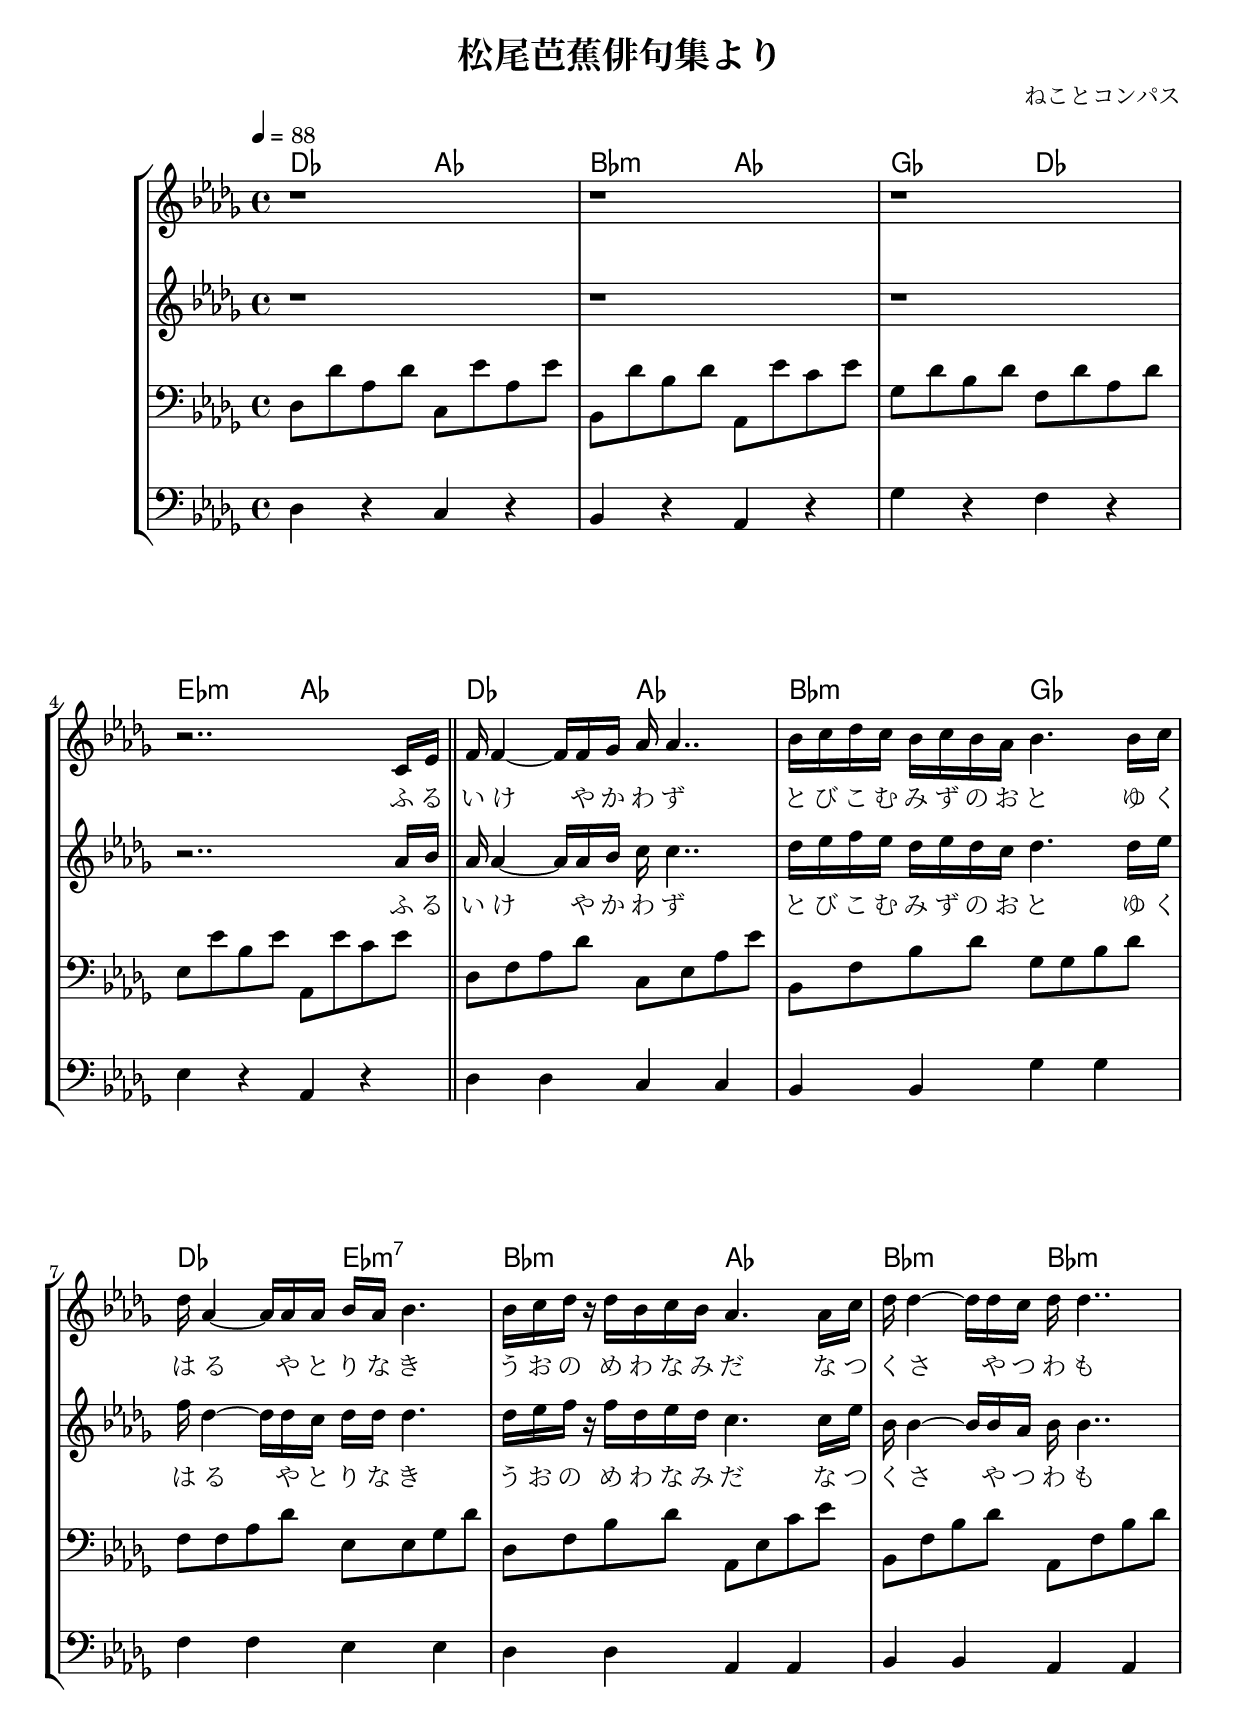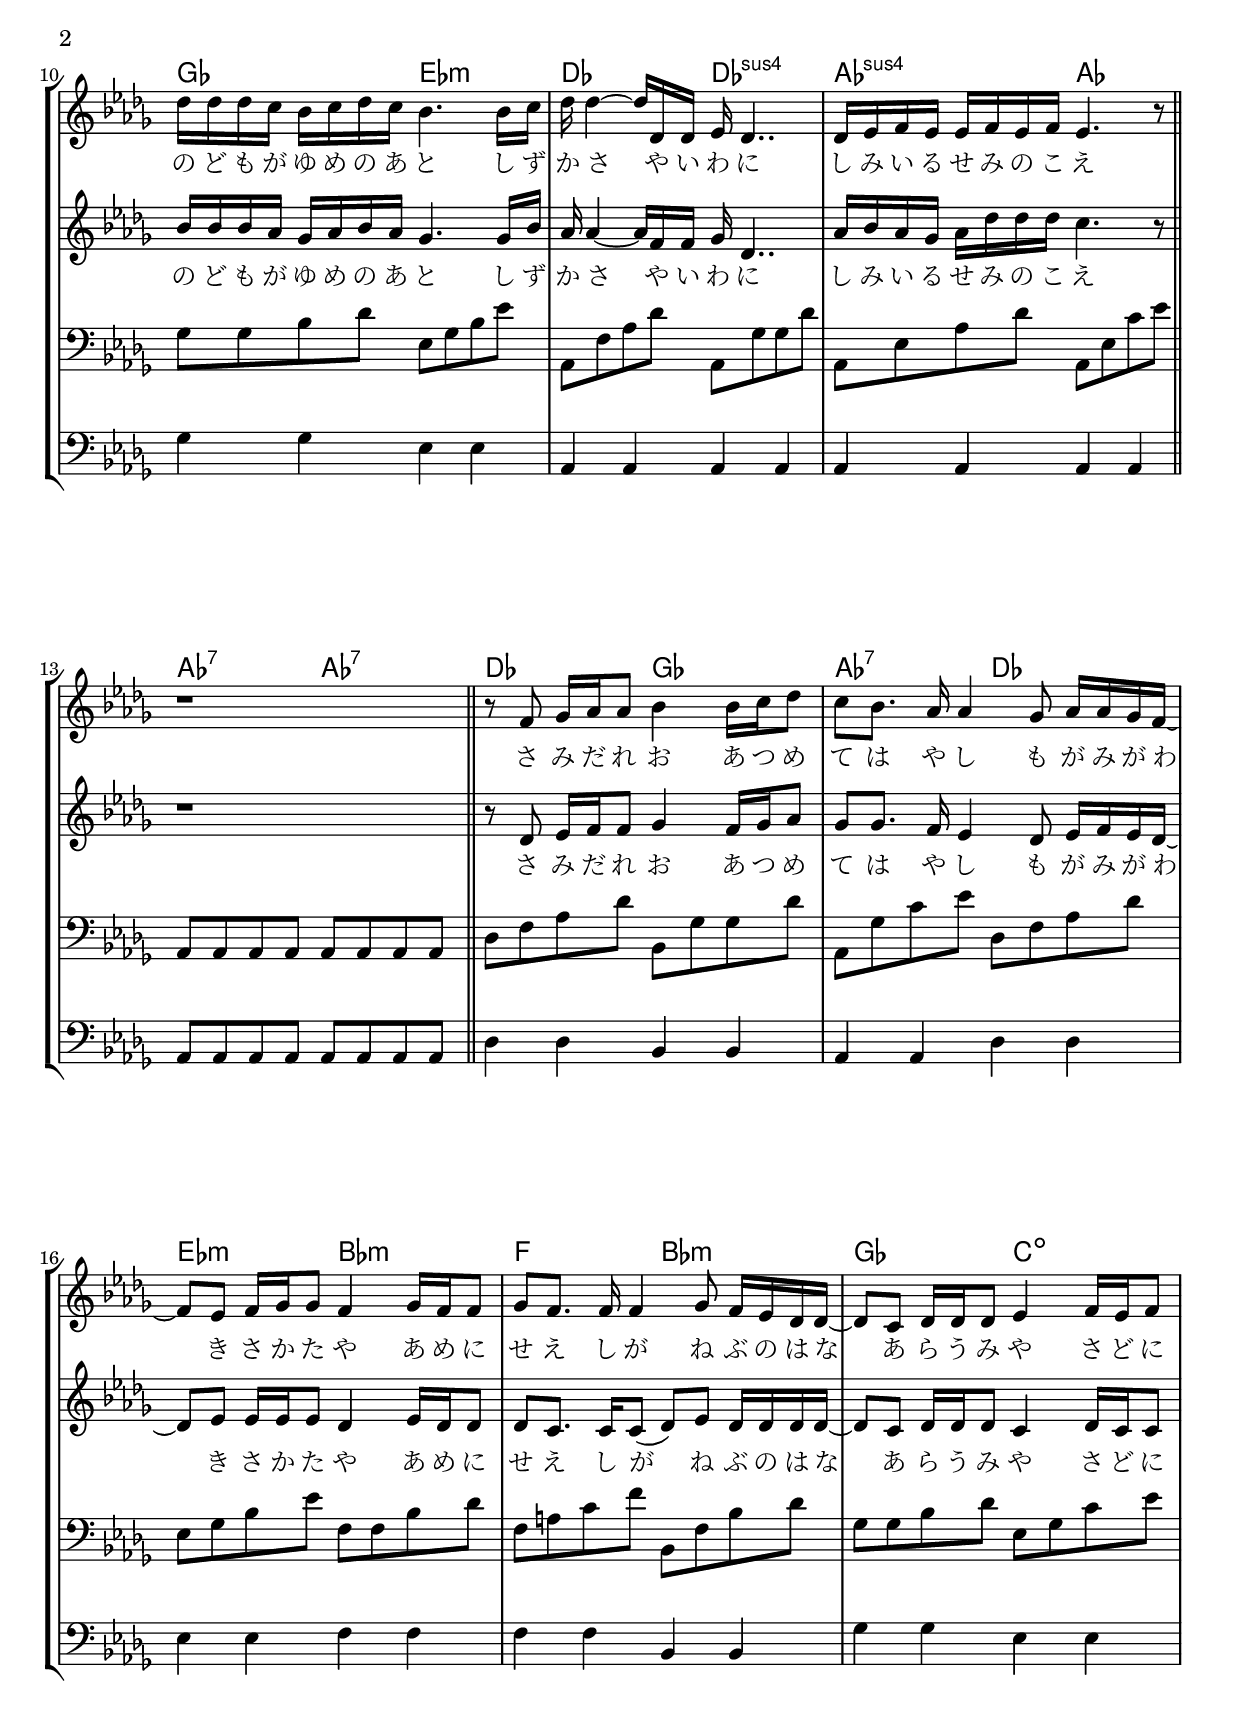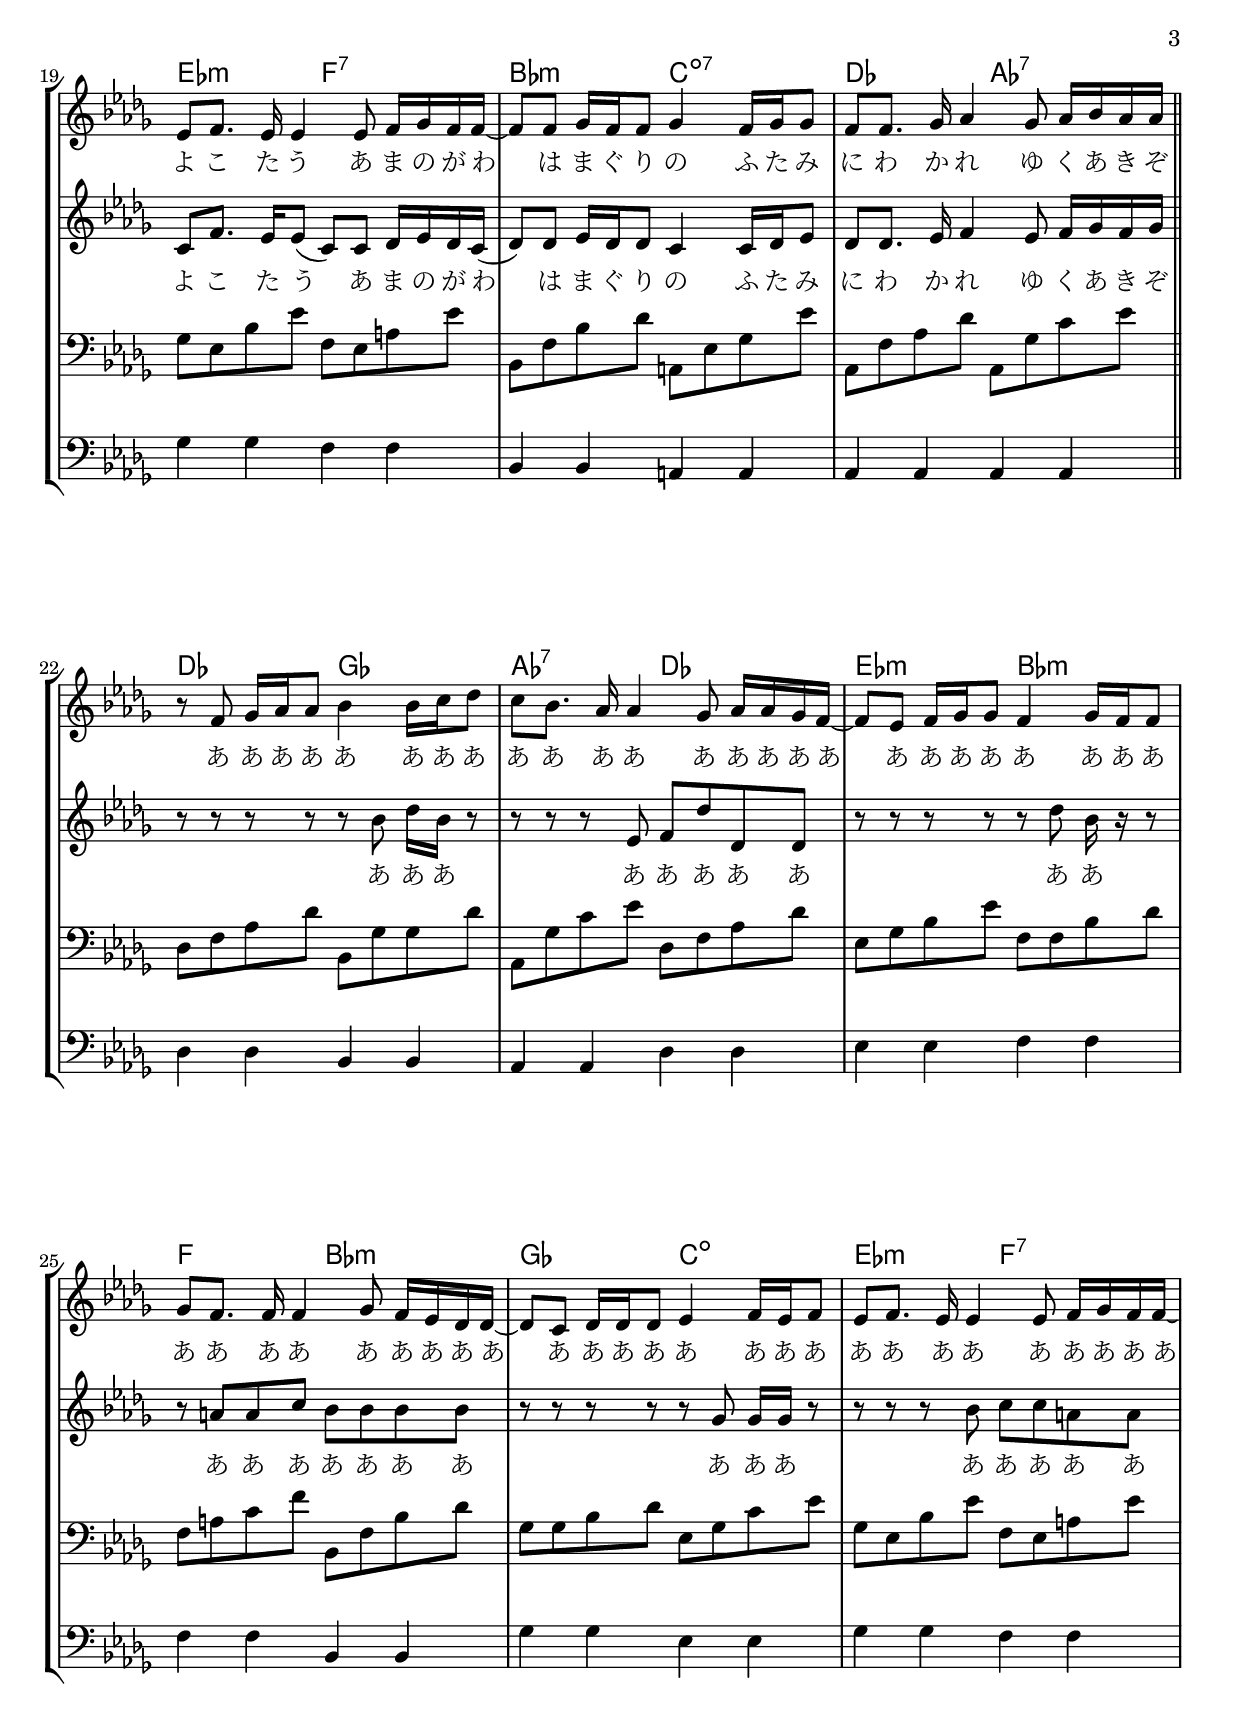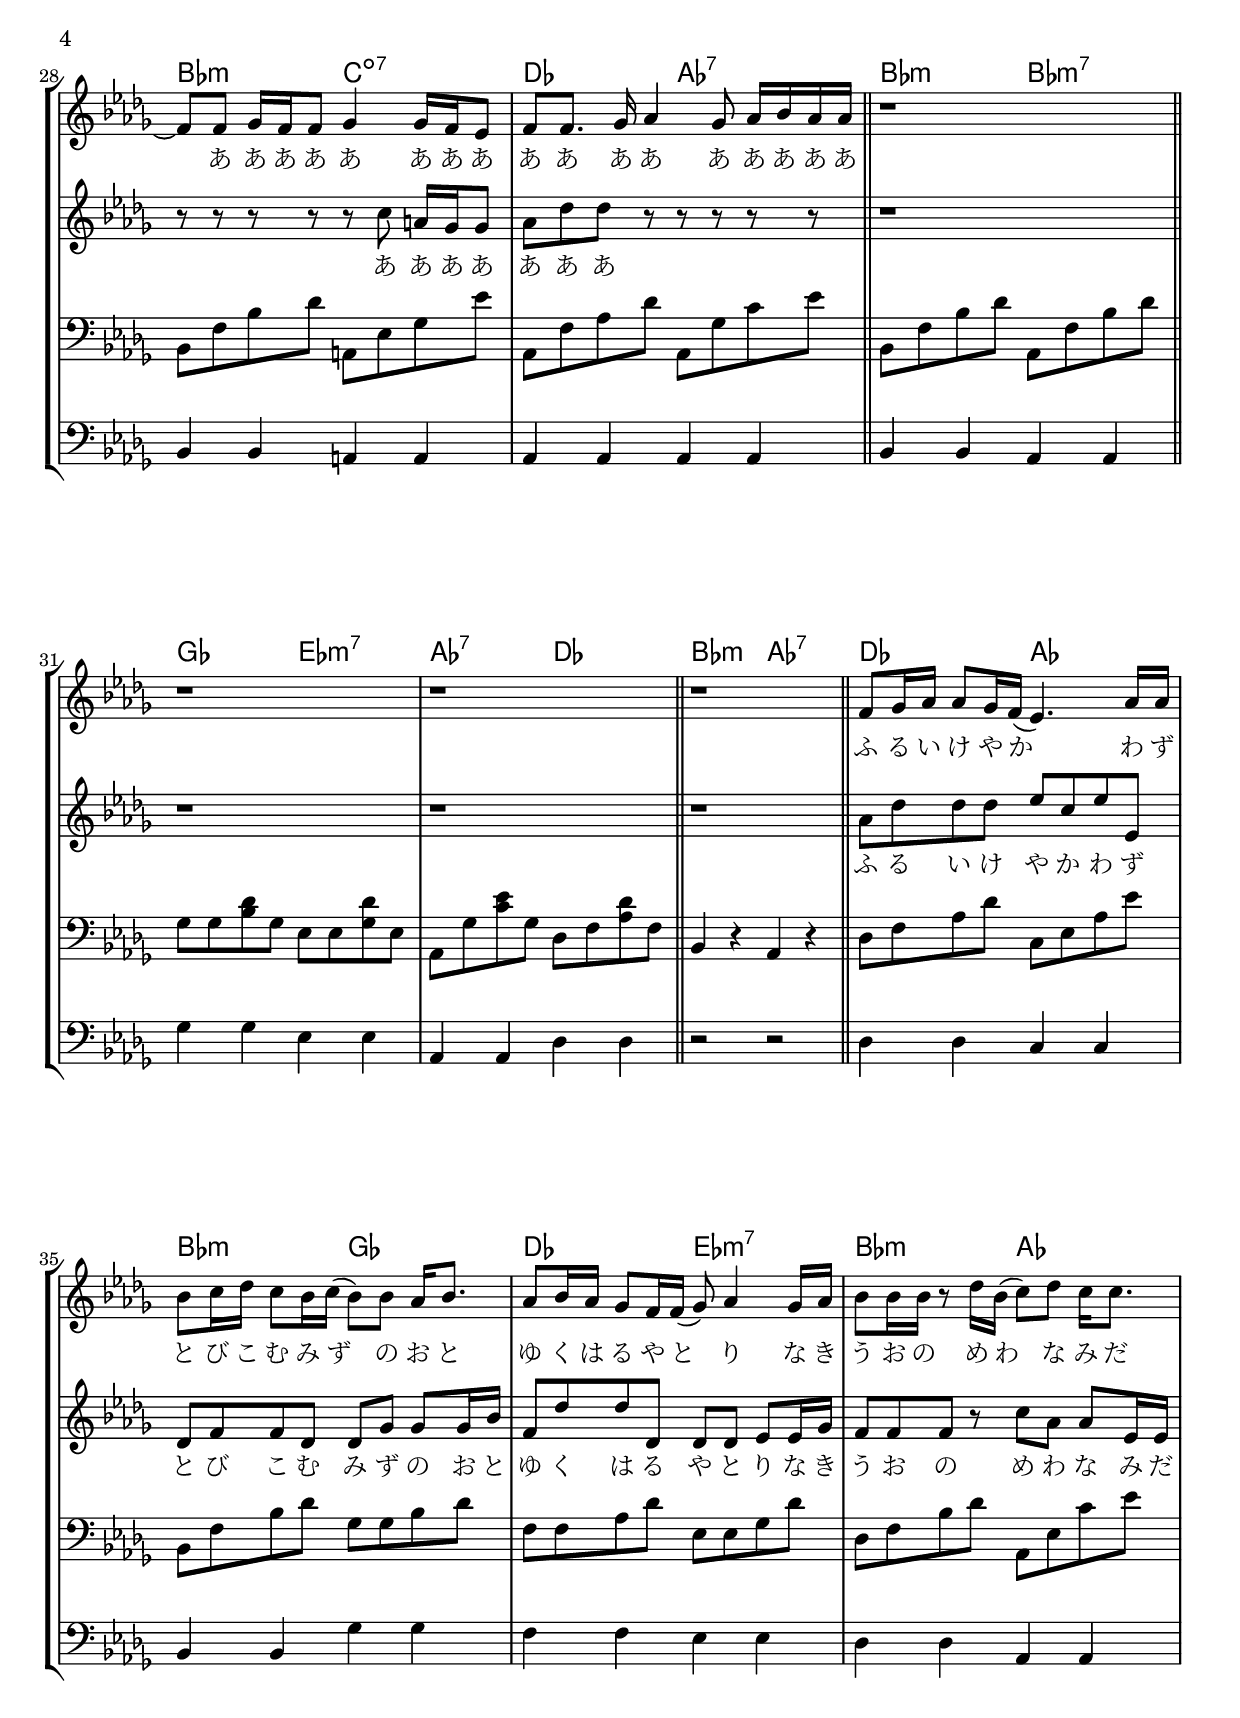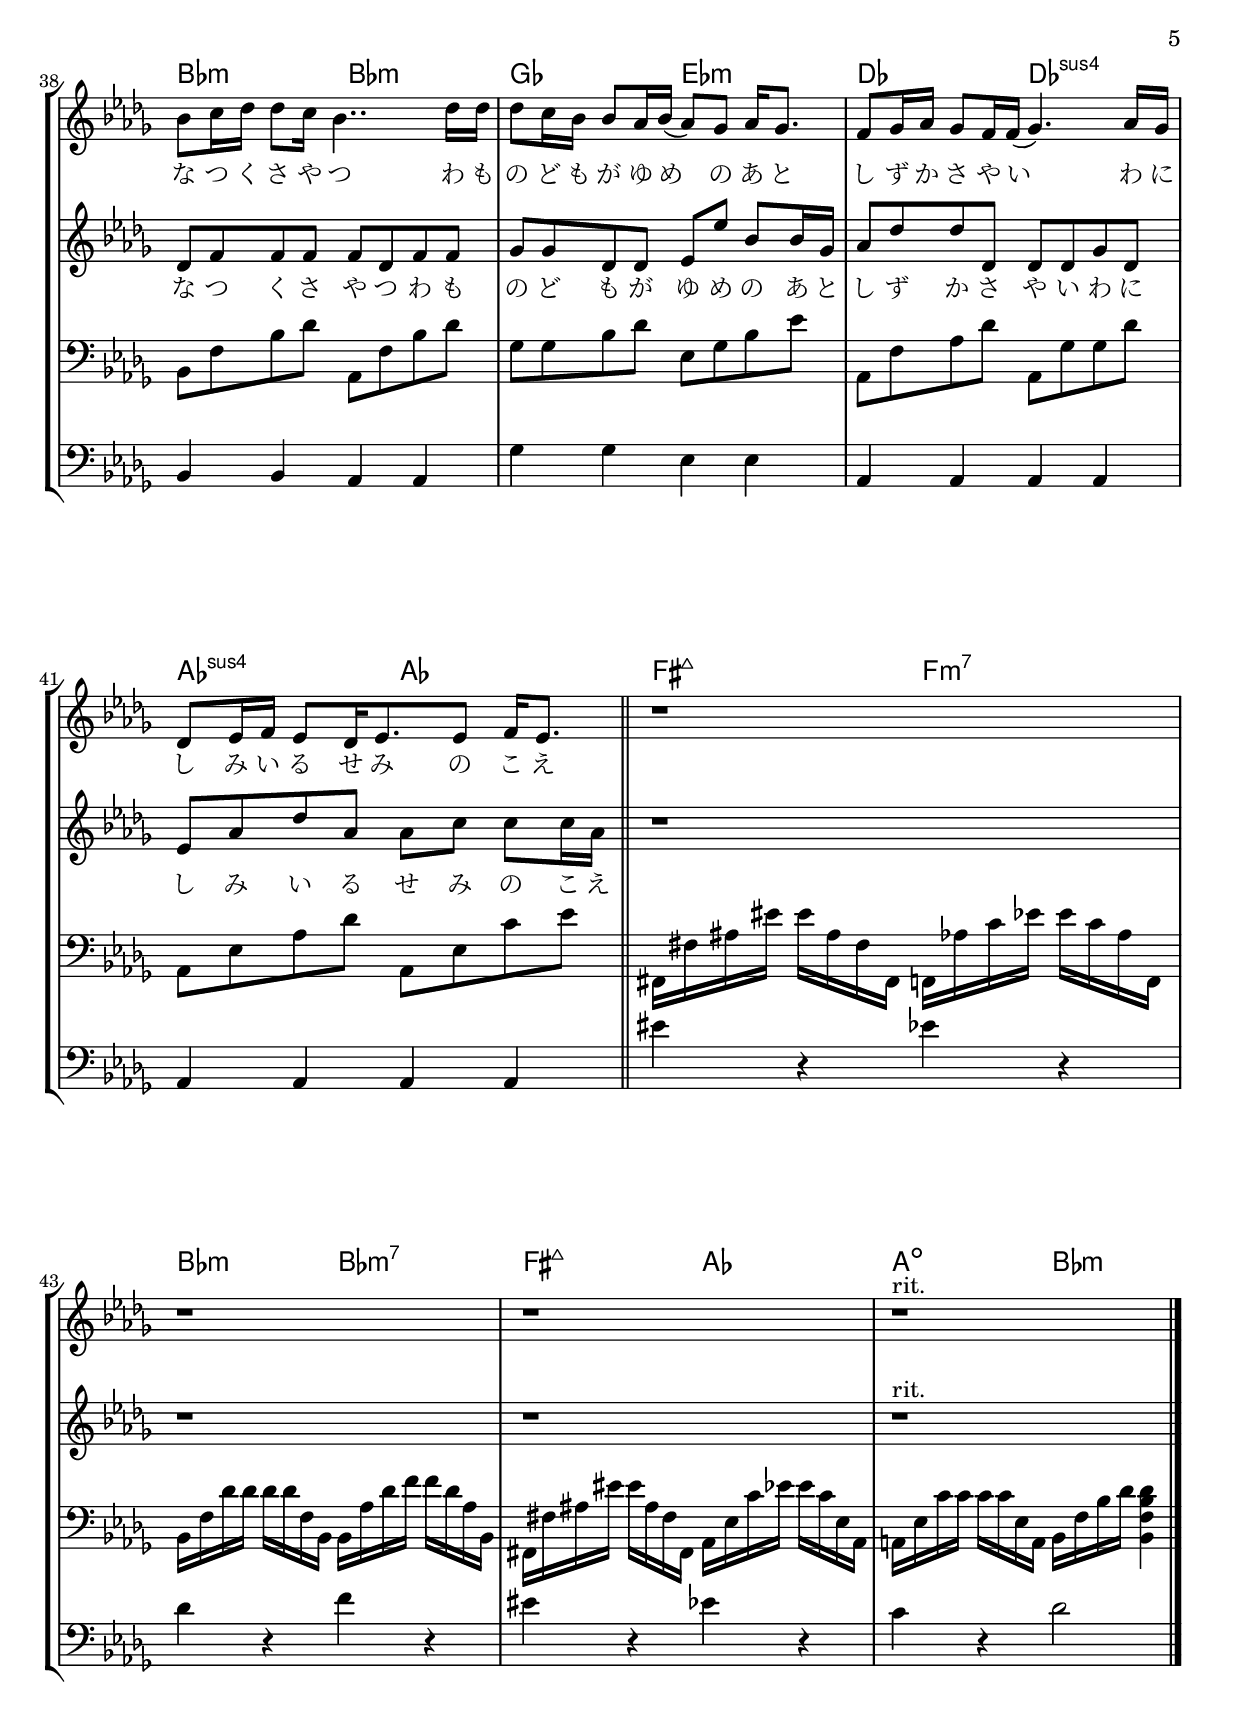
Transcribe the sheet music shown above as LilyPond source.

\version "2.12.1"

\header {
	title = \markup {松尾芭蕉俳句集より}
	composer = \markup \center-column {ねことコンパス}
}

harmony = \chordmode {
	des2 as bes:m as ges des es:m as 

	des as bes:m ges des es:min7 bes:m as bes:m bes:m ges es:m des des:sus4 as:sus4 as 

	as:7 as:7 

	des ges as:7 des es:m bes:m f bes:m ges c:dim es:m f:7 bes:m c:dim7 des as:7 

	des ges as:7 des es:m bes:m f bes:m ges c:dim es:m f:7 bes:m c:dim7 des as:7 

	bes:m bes:min7 

	ges es:min7 as:7 des 

	bes:m as:7 

	des as bes:m ges des es:min7 bes:m as bes:m bes:m ges es:m des des:sus4 as:sus4 as 

	fis:maj7 f:min7 bes:m bes:min7 fis:maj7 as a:dim bes:m 
}

melody = {
	\key des \major
	\tempo 4 = 88
	r1 | r1 | r1 | r2.. 
	\set Staff.midiInstrument = #"mmi0.42"
	c'16  es'16 
	f'16  f'4~f'16  f'16  ges'16  as'16  as'4.. 
	bes'16  c''16  des''16  c''16  bes'16  c''16  bes'16  as'16  bes'4.  bes'16  c''16 
	des''16  as'4~as'16  as'16  as'16  bes'16  as'16  bes'4. 
	bes'16  c''16  des''16  r16  des''16  bes'16  c''16  bes'16  as'4.  as'16  c''16 
	des''16  des''4~des''16  des''16  c''16  des''16  des''4.. 
	des''16  des''16  des''16  c''16  bes'16  c''16  des''16  c''16  bes'4.  bes'16  c''16 
	des''16  des''4~des''16  des'16  des'16  es'16  des'4.. 
	des'16  es'16  f'16  es'16  es'16  f'16  es'16  f'16  es'4.  	r8 	r1   
	\set Staff.midiInstrument = #"mmi0.42"
	r8 f'8  ges'16  as'16  as'8  bes'4  bes'16  c''16  des''8 
	c''8  bes'8.  as'16  as'4  ges'8  as'16  as'16  ges'16  f'16~ 
	f'8  es'8  f'16  ges'16  ges'8  f'4  ges'16  f'16  f'8 
	ges'8  f'8.  f'16  f'4  ges'8  f'16  es'16  des'16  des'16~ 
	des'8  c'8  des'16  des'16  des'8  es'4  f'16  es'16  f'8 
	es'8  f'8.  es'16  es'4  es'8  f'16  ges'16  f'16  f'16~ 
	f'8  f'8  ges'16  f'16  f'8  ges'4  f'16  ges'16  ges'8 
	f'8  f'8.  ges'16  as'4  ges'8  as'16  bes'16  as'16  as'16
	\set Staff.midiInstrument = #"Pad 4 (choir)"
	r8 f'8  ges'16  as'16  as'8  bes'4  bes'16  c''16  des''8 
	c''8  bes'8.  as'16  as'4  ges'8  as'16  as'16  ges'16  f'16~ 
	f'8  es'8  f'16  ges'16  ges'8  f'4  ges'16  f'16  f'8 
	ges'8  f'8.  f'16  f'4  ges'8  f'16  es'16  des'16  des'16~ 
	des'8  c'8  des'16  des'16  des'8  es'4  f'16  es'16  f'8 
	es'8  f'8.  es'16  es'4  es'8  f'16  ges'16  f'16  f'16~ 
	f'8  f'8  ges'16  f'16  f'8  ges'4  ges'16  f'16  es'8 
	f'8  f'8.  ges'16  as'4  ges'8  as'16  bes'16  as'16  as'16
	r1   
	r1 | r1   
	r1   
	\set Staff.midiInstrument = #"mmi0.42"
	f'8  ges'16  as'16  as'8  ges'16  f'16  (es'4.)  as'16  as'16 
	bes'8  c''16  des''16  c''8  bes'16  c''16  (bes'8)  bes'8  as'16  bes'8. 
	as'8  bes'16  as'16  ges'8  f'16  f'16  (ges'8)  as'4  ges'16  as'16 
	bes'8  bes'16  bes'16  r8  des''16  bes'16  (c''8)  des''8  c''16  c''8. 
	bes'8  c''16  des''16  des''8  c''16  bes'4..  des''16  des''16 
	des''8  c''16  bes'16  bes'8  as'16  bes'16  (as'8)  ges'8  as'16  ges'8. 
	f'8  ges'16  as'16  ges'8  f'16  f'16  (ges'4.)  as'16  ges'16 
	des'8  es'16  f'16  es'8  des'16  es'8.  es'8  f'16  es'8.
	r1 | r1 | r1 | r1^"rit." \bar "|."
}

words = \lyricmode {
	
	ふ  る  い  け  や  か  わ  ず  と  び  こ  む  み  ず  の  お  と  ゆ  く  は  る  や  と  り  な  き  う  お  の  め  わ  な  み  だ  な  つ  く  さ  や  つ  わ  も  の  ど  も  が  ゆ  め  の  あ  と  し  ず  か  さ  や  い  わ  に  し  み  い  る  せ  み  の  こ  え  
	
	さ  み  だ  れ  お  あ  つ  め  て  は  や  し  も  が  み  が  わ  き  さ  か  た  や  あ  め  に  せ  え  し  が  ね  ぶ  の  は  な  あ  ら  う  み  や  さ  ど  に  よ  こ  た  う  あ  ま  の  が  わ  は  ま  ぐ  り  の  ふ  た  み  に  わ  か  れ  ゆ  く  あ  き  ぞ  
	あ  あ  あ  あ  あ  あ  あ  あ  あ  あ  あ  あ  あ  あ  あ  あ  あ  あ  あ  あ  あ  あ  あ  あ  あ  あ  あ  あ  あ  あ  あ  あ  あ  あ  あ  あ  あ  あ  あ  あ  あ  あ  あ  あ  あ  あ  あ  あ  あ  あ  あ  あ  あ  あ  あ  あ  あ  あ  あ  あ  あ  あ  あ  あ  あ  あ  あ  あ  
	
	
	
	ふ  る  い  け  や  か  わ  ず  と  び  こ  む  み  ず  の  お  と  ゆ  く  は  る  や  と  り  な  き  う  お  の  め  わ  な  み  だ  な  つ  く  さ  や  つ  わ  も  の  ど  も  が  ゆ  め  の  あ  と  し  ず  か  さ  や  い  わ  に  し  み  い  る  せ  み  の  こ  え  
	
}

secondmelody = {
	\key des \major
	\tempo 4 = 88
	r1 | r1 | r1 | r2.. 
	\set Staff.midiInstrument = #"Pad 4 (choir)"
	as'16  bes'16 
	as'16  as'4~as'16  as'16  bes'16  c''16  c''4.. 
	des''16  es''16  f''16  es''16  des''16  es''16  des''16  c''16  des''4.  des''16  es''16 
	f''16  des''4~des''16  des''16  c''16  des''16  des''16  des''4. 
	des''16  es''16  f''16  r16  f''16  des''16  es''16  des''16  c''4.  c''16  es''16 
	bes'16  bes'4~bes'16  bes'16  as'16  bes'16  bes'4.. 
	bes'16  bes'16  bes'16  as'16  ges'16  as'16  bes'16  as'16  ges'4.  ges'16  bes'16 
	as'16  as'4~as'16  f'16  f'16  ges'16  des'4.. 
	as'16  bes'16  as'16  ges'16  as'16  des''16  des''16  des''16  c''4.  	r8 	r1   
	\set Staff.midiInstrument = #"mmi0.42"
	r8 des'8  es'16  f'16  f'8  ges'4  f'16  ges'16  as'8 
	ges'8  ges'8.  f'16  es'4  des'8  es'16  f'16  es'16  des'16~ 
	des'8  es'8  es'16  es'16  es'8  des'4  es'16  des'16  des'8 
	des'8  c'8.  c'16  c'8  (des'8)  es'8  des'16  des'16  des'16  des'16~ 
	des'8  c'8  des'16  des'16  des'8  c'4  des'16  c'16  c'8 
	c'8  f'8.  es'16  es'8  (c'8)  c'8  des'16  es'16  des'16  c'16 
	(des'8)  des'8  es'16  des'16  des'8  c'4  c'16  des'16  es'8 
	des'8  des'8.  es'16  f'4  es'8  f'16  ges'16  f'16  ges'16
	\set Staff.midiInstrument = #"Trumpet"
	r8  r8  r8  r8  r8  bes'8  des''16  bes'16  r8 
	r8  r8  r8  es'8  f'8  des''8  des'8  des'8 
	r8  r8  r8  r8  r8  des''8  bes'16  r16  r8 
	r8  a'8  a'8  c''8  bes'8  bes'8  bes'8  bes'8 
	r8  r8  r8  r8  r8  ges'8  ges'16  ges'16  r8 
	r8  r8  r8  bes'8  c''8  c''8  a'8  a'8 
	r8  r8  r8  r8  r8  c''8  a'16  ges'16  ges'8 
	as'8  des''8  des''8  r8  r8  r8  r8  r8
	r1   
	r1 | r1   
	r1   
	\set Staff.midiInstrument = #"fss0.42"
	as'8  des''8  des''8  des''8  es''8  c''8  es''8  es'8 
	des'8  f'8  f'8  des'8  des'8  ges'8  ges'8  ges'16  bes'16 
	f'8  des''8  des''8  des'8  des'8  des'8  es'8  es'16  ges'16 
	f'8  f'8  f'8  r8  c''8  as'8  as'8  es'16  es'16 
	des'8  f'8  f'8  f'8  f'8  des'8  f'8  f'8 
	ges'8  ges'8  des'8  des'8  es'8  es''8  bes'8  bes'16  ges'16 
	as'8  des''8  des''8  des'8  des'8  des'8  ges'8  des'8 
	es'8  as'8  des''8  as'8  as'8  c''8  c''8  c''16  as'16
	r1 | r1 | r1 | r1^"rit." \bar "|."
}

secondwords = \lyricmode {
	
	ふ  る  い  け  や  か  わ  ず  と  び  こ  む  み  ず  の  お  と  ゆ  く  は  る  や  と  り  な  き  う  お  の  め  わ  な  み  だ  な  つ  く  さ  や  つ  わ  も  の  ど  も  が  ゆ  め  の  あ  と  し  ず  か  さ  や  い  わ  に  し  み  い  る  せ  み  の  こ  え  
	
	さ  み  だ  れ  お  あ  つ  め  て  は  や  し  も  が  み  が  わ  き  さ  か  た  や  あ  め  に  せ  え  し  が  ね  ぶ  の  は  な  あ  ら  う  み  や  さ  ど  に  よ  こ  た  う  あ  ま  の  が  わ  は  ま  ぐ  り  の  ふ  た  み  に  わ  か  れ  ゆ  く  あ  き  ぞ  
	あ  あ  あ  あ  あ  あ  あ  あ  あ  あ  あ  あ  あ  あ  あ  あ  あ  あ  あ  あ  あ  あ  あ  あ  あ  あ  あ  あ  あ  あ  あ  あ  
	
	
	
	ふ  る  い  け  や  か  わ  ず  と  び  こ  む  み  ず  の  お  と  ゆ  く  は  る  や  と  り  な  き  う  お  の  め  わ  な  み  だ  な  つ  く  さ  や  つ  わ  も  の  ど  も  が  ゆ  め  の  あ  と  し  ず  か  さ  や  い  わ  に  し  み  い  る  せ  み  の  こ  え  
	
}

tempochange = {
	\tempo 4 = 88
	r1 | r1 | r1 | r1 \bar "||"
	\tempo 4 = 88
	r1 | r1 | r1 | r1 | r1 | r1 | r1 | r1 \bar "||"
	\tempo 4 = 88
	r1 \bar "||"
	\tempo 4 = 88
	r1 | r1 | r1 | r1 | r1 | r1 | r1 | r1 \bar "||"
	\tempo 4 = 88
	r1 | r1 | r1 | r1 | r1 | r1 | r1 | r1 \bar "||"
	\tempo 4 = 88
	r1 \bar "||"
	\tempo 4 = 88
	r1 | r1 \bar "||"
	\tempo 4 = 88
	r1 \bar "||"
	\tempo 4 = 88
	r1 | r1 | r1 | r1 | r1 | r1 | r1 | r1 \bar "||"
	\tempo 4 = 88
	r1 | r1 | r1 | \tempo 4 = 66 r2 \tempo 4 = 58 r2 \bar "|."
}

mainacc = {
	\clef bass
	\set Staff.midiInstrument = #"Shakuhachi"
	\key des \major
	\tempo 4 = 88
	des8 des' as des'
	c8 es' as es'
	bes,8 des' bes des'
	as,8 es' c' es'
	ges8 des' bes des'
	f8 des' as des'
	es8 es' bes es'
	as,8 es' c' es'
	\bar "||"

	\set Staff.midiInstrument = #"Electric Piano2"
	des8 f8 as8 des'8
	c8 es8 as8 es'8
	bes,8 f8 bes8 des'8
	ges8 ges8 bes8 des'8
	f8 f8 as8 des'8
	es8 es8 ges8 des'8
	des8 f8 bes8 des'8
	as,8 es8 c'8 es'8
	bes,8 f8 bes8 des'8
	as,8 f8 bes8 des'8
	ges8 ges8 bes8 des'8
	es8 ges8 bes8 es'8
	as,8 f8 as8 des'8
	as,8 ges8 ges8 des'8
	as,8 es8 as8 des'8
	as,8 es8 c'8 es'8
	\bar "||"

	\set Staff.midiInstrument = #"Kalimba"
	as,8 as,8 as,8 as,8
	as,8 as,8 as,8 as,8
	\bar "||"

	\set Staff.midiInstrument = #"Electric Piano 1"
	des8 f8 as8 des'8
	bes,8 ges8 ges8 des'8
	as,8 ges8 c'8 es'8
	des8 f8 as8 des'8
	es8 ges8 bes8 es'8
	f8 f8 bes8 des'8
	f8 a8 c'8 f'8
	bes,8 f8 bes8 des'8
	ges8 ges8 bes8 des'8
	es8 ges8 c'8 es'8
	ges8 es8 bes8 es'8
	f8 es8 a8 es'8
	bes,8 f8 bes8 des'8
	a,8 es8 ges8 es'8
	as,8 f8 as8 des'8
	as,8 ges8 c'8 es'8
	\bar "||"

	\set Staff.midiInstrument = #"Acoustic grand"
	des8 f8 as8 des'8
	bes,8 ges8 ges8 des'8
	as,8 ges8 c'8 es'8
	des8 f8 as8 des'8
	es8 ges8 bes8 es'8
	f8 f8 bes8 des'8
	f8 a8 c'8 f'8
	bes,8 f8 bes8 des'8
	ges8 ges8 bes8 des'8
	es8 ges8 c'8 es'8
	ges8 es8 bes8 es'8
	f8 es8 a8 es'8
	bes,8 f8 bes8 des'8
	a,8 es8 ges8 es'8
	as,8 f8 as8 des'8
	as,8 ges8 c'8 es'8
	\bar "||"

	\set Staff.midiInstrument = #"FX 4 (atmosphere)"
	bes,8 f8 bes8 des'8
	as,8 f8 bes8 des'8
	\bar "||"

	\set Staff.midiInstrument = #"Honky-tonk"
	ges8 ges <bes des'> ges
	es8 es <ges des'> es
	as,8 ges <c' es'> ges
	des8 f <as des'> f
	\bar "||"

	\set Staff.midiInstrument = #"Muted Trumpet"
	bes,4 r4
	as,4 r4
	\bar "||"

	\set Staff.midiInstrument = #"Electric Grand"
	des8 f8 as8 des'8
	c8 es8 as8 es'8
	bes,8 f8 bes8 des'8
	ges8 ges8 bes8 des'8
	f8 f8 as8 des'8
	es8 es8 ges8 des'8
	des8 f8 bes8 des'8
	as,8 es8 c'8 es'8
	bes,8 f8 bes8 des'8
	as,8 f8 bes8 des'8
	ges8 ges8 bes8 des'8
	es8 ges8 bes8 es'8
	as,8 f8 as8 des'8
	as,8 ges8 ges8 des'8
	as,8 es8 as8 des'8
	as,8 es8 c'8 es'8
	\bar "||"

	\set Staff.midiInstrument = #"Electric Piano2"
	fis,16 fis ais eis' eis' ais fis fis,
	f,16 as c' es' es' c' as f,
	bes,16 f des' des' des' des' f bes,
	bes,16 as des' f' f' des' as bes,
	fis,16 fis ais eis' eis' ais fis fis,
	as,16 es c' es' es' c' es as,
	a,16 es c' c' c' c' es a,
	bes,16 f bes des' <bes, f bes des'>4
	\bar "|."
}

subacc = {
	\clef bass
	\set Staff.midiInstrument = #"Pad 8 (sweep)"
	\key des \major
	\tempo 4 = 88
	des4 r4
	c4 r4
	bes,4 r4
	as,4 r4
	ges4 r4
	f4 r4
	es4 r4
	as,4 r4
	\bar "||"

	\set Staff.midiInstrument = #"Electric Bass (finger)"
	des4 des4
	c4 c4
	bes,4 bes,4
	ges4 ges4
	f4 f4
	es4 es4
	des4 des4
	as,4 as,4
	bes,4 bes,4
	as,4 as,4
	ges4 ges4
	es4 es4
	as,4 as,4
	as,4 as,4
	as,4 as,4
	as,4 as,4
	\bar "||"

	\set Staff.midiInstrument = #"Reverse Cymbal"
	as,8 as,8 as,8 as,8
	as,8 as,8 as,8 as,8
	\bar "||"

	\set Staff.midiInstrument = #"Fretless Bass"
	des4 des4
	bes,4 bes,4
	as,4 as,4
	des4 des4
	es4 es4
	f4 f4
	f4 f4
	bes,4 bes,4
	ges4 ges4
	es4 es4
	ges4 ges4
	f4 f4
	bes,4 bes,4
	a,4 a,4
	as,4 as,4
	as,4 as,4
	\bar "||"

	\set Staff.midiInstrument = #"Acoustic Bass"
	des4 des4
	bes,4 bes,4
	as,4 as,4
	des4 des4
	es4 es4
	f4 f4
	f4 f4
	bes,4 bes,4
	ges4 ges4
	es4 es4
	ges4 ges4
	f4 f4
	bes,4 bes,4
	a,4 a,4
	as,4 as,4
	as,4 as,4
	\bar "||"

	\set Staff.midiInstrument = #"Electric Bass (finger)"
	bes,4 bes,4
	as,4 as,4
	\bar "||"

	\set Staff.midiInstrument = #"Electric Bass (finger)"
	ges4 ges4
	es4 es4
	as,4 as,4
	des4 des4
	\bar "||"

	\set Staff.midiInstrument = #"Acoustic Bass"
	r2
	r2
	\bar "||"

	\set Staff.midiInstrument = #"Electric Bass (finger)"
	des4 des4
	c4 c4
	bes,4 bes,4
	ges4 ges4
	f4 f4
	es4 es4
	des4 des4
	as,4 as,4
	bes,4 bes,4
	as,4 as,4
	ges4 ges4
	es4 es4
	as,4 as,4
	as,4 as,4
	as,4 as,4
	as,4 as,4
	\bar "||"

	\set Staff.midiInstrument = #"Pad 8 (sweep)"
	eis'4 r4
	es'4 r4
	des'4 r4
	f'4 r4
	eis'4 r4
	es'4 r4
	c'4 r4
	des'2
	\bar "|."
}

percA = {
	\drummode {
	r1 |r1 |r1 |r1 \bar "||"
	hh8 hh8 hh8 hh8 hh8 hh8 hh8 hh8  |hh8 hh8 hh8 hh8 hh4 hh8 hh8  |hh8 hh8 hh8 hh8 hh8 hh8 hh8 hh8  |hh8 hh8 hh8 hh2 r8  |hh8 hh8 hh8 hh8 hh8 hh8 hh8 hh8  |hh8 hh8 hh8 hh8 hh4 hh8 hh8  |hh8 hh8 hh8 hh8 hh8 hh8 hh8 hh8  |r8 hh2. r8  \bar "||"
	r2 r8 hho4 hho8  \bar "||"
	cymr4 cymr4 cymr4 cymr4  |cymr4 cymr8 cymr16 cymr16 cymr4 cymr4  |cymr4 cymr4 cymr4 cymr4  |cymr4 cymr2.  |cymr4 cymr4 cymr4 cymr4  |cymr4 cymr8 cymr16 cymr16 cymr4 cymr4  |cymr4 cymr4 cymr4 cymr4  |cymr4 cymr2.  \bar "||"
	r1  |r1  |r1  |r1  |r1  |r1  |r1  |r2 r8 hho4 hho8  \bar "||"
	r2 r8 hho4 hho8  \bar "||"
	r1  |r2 r8 hho4 hho8  \bar "||"
	r1 \bar "||"
	cymr4 cymr4 cymr4 cymr4  |cymr4 cymr8 cymr16 cymr16 cymr4 cymr4  |cymr4 cymr4 cymr4 cymr4  |cymr4 cymr2.  |cymr4 cymr4 cymr4 cymr4  |cymr4 cymr8 cymr16 cymr16 cymr4 cymr4  |cymr4 cymr4 cymr4 cymr4  |cymr4 cymr2.  \bar "||"
	r1  |r1  |r1  |r2 r8 hho4 hho8  \bar "|."
	}
}

percB = {
	\drummode {
	r1 |r1 |r1 |r1 \bar "||"
	r4 sn8. sn8 sn8. sn8. sn16  |r4 sn8. sn8 sn8. sn4  |r4 sn8. sn8 sn8. sn8. sn16  |r8 sn8 sn4 sn8 sn16 sn8 sn8 sn16  |r4 sn8. sn8 sn8. sn8. sn16  |r4 sn8. sn8 sn8. sn4  |r4 sn8. sn8 sn8. sn8. sn16  |r4 sn2 sn4  \bar "||"
	hhp4 hhp4 hhp4 hhp4  \bar "||"
	r2 sn2  |r2 sn2  |r2 sn2  |r8 sn8 sn2.  |r2 sn2  |r2 sn2  |r2 sn2  |r8 sn8 sn2.  \bar "||"
	r4. hhp2 hhp8  |r4. hhp2 hhp8  |r4. hhp2 hhp8  |r4. hhp2 hhp8  |r4. hhp2 hhp8  |r4. hhp2 hhp8  |r4. hhp2 hhp8  |hhp4 hhp4 hhp4 hhp4  \bar "||"
	hhp4 hhp4 hhp4 hhp4  \bar "||"
	r4. hhp2 hhp8  |hhp4 hhp4 hhp4 hhp4  \bar "||"
	r1 \bar "||"
	r2 sn2  |r2 sn2  |r2 sn2  |r8 sn8 sn2.  |r2 sn2  |r2 sn2  |r2 sn2  |r8 sn8 sn2.  \bar "||"
	r4. hhp2 hhp8  |r4. hhp2 hhp8  |r4. hhp2 hhp8  |hhp4 hhp4 hhp4 hhp4  \bar "|."
	}
}

percC = {
	\drummode {
	r1 |r1 |r1 |r1 \bar "||"
	bd8 bd4 bd2 bd8  |bd8 bd2 bd4.  |bd8 bd4 bd2 bd8  |bd4 r16 bd8. bd2  |bd8 bd4 bd2 bd8  |bd8 bd2 bd4.  |bd8 bd4 bd2 bd8  |bd8 bd4. bd4. bd8  \bar "||"
	r4. hh2 r8  \bar "||"
	bd2. r8 bd8  |bd2. r8 bd8  |bd2. r8 bd8  |bd4. bd8 bd4. bd8  |bd2. r8 bd8  |bd2. r8 bd8  |bd2. r8 bd8  |bd2 r8 bd4.  \bar "||"
	hh4 hh4 hh4 hh4  |hh4 hh4 hh4 hh4  |hh4 hh4 hh4 hh4  |hh4 hh4 hh4 hh4  |hh4 hh4 hh4 hh4  |hh4 hh4 hh4 hh4  |hh4 hh4 hh4 hh4  |r4. hh2 r8  \bar "||"
	r4. hh2 r8  \bar "||"
	hh4 hh4 hh4 hh4  |r4. hh2 r8  \bar "||"
	r1 \bar "||"
	bd2. r8 bd8  |bd2. r8 bd8  |bd2. r8 bd8  |bd4. bd8 bd4. bd8  |bd2. r8 bd8  |bd2. r8 bd8  |bd2. r8 bd8  |bd2 r8 bd4.  \bar "||"
	hh4 hh4 hh4 hh4  |hh4 hh4 hh4 hh4  |hh4 hh4 hh4 hh4  |r4. hh2 r8  \bar "|."
	}
}

percD = {
	\drummode {
	r1 |r1 |r1 |r1 \bar "||"
	r1  |r2 r8 hho4.  |r1  |r4. r16 hho2 r16  |r1  |r2 r8 hho4.  |r1  |r4. r16 hho2 r16  \bar "||"
	bd8. bd4. r16 bd4 bd8  \bar "||"
	r1 |r1 |r1 |r2 r8 tommh8 tommh4  |r1 |r1 |r1 |r8. tommh8. tommh2 r8  \bar "||"
	bd2. r8 bd8  |bd8. bd8. bd2 bd8  |bd2. r8 bd8  |bd8. bd8. bd2 bd8  |bd2. r8 bd8  |bd8. bd8. bd2 bd8  |bd2. r8 bd8  |bd8. bd4. r16 bd4 bd8  \bar "||"
	bd8. bd4. r16 bd4 bd8  \bar "||"
	bd2. r8 bd8  |bd8. bd4. r16 bd4 bd8  \bar "||"
	r1 \bar "||"
	r1 |r1 |r1 |r2 r8 tommh8 tommh4  |r1 |r1 |r1 |r8. tommh8. tommh2 r8  \bar "||"
	bd2. r8 bd8  |bd8. bd8. bd2 bd8  |bd2. r8 bd8  |bd8. bd4. r16 bd4 bd8  \bar "|."
	}
}

percE = {
	\drummode {
	r1 |r1 |r1 |r1 \bar "||"
	r1 |r1 |r1 |r1 |r1 |r1 |r1 |cymc1  \bar "||"
	r1 \bar "||"
	r1 |r1 |r1 |r2. r8 toml8  |r1 |r1 |r1 |r2. toml8 toml8  \bar "||"
	r1 | r1 | r1 | r1 | r1 | r1 | r1 | r1 \bar "||"
	r1 \bar "||"
	r1 | r1 \bar "||"
	r1 \bar "||"
	r1 |r1 |r1 |r2. r8 toml8  |r1 |r1 |r1 |r2. toml8 toml8  \bar "||"
	r1 | r1 | r1 | r1 \bar "|."
	}
}

percF = {
	\drummode {
	r1 | r1 | r1 | r1 \bar "||"
	r1 |r1 |r1 |r1 |r1 |r1 |r1 |r4 r16 tommh16 tommh4. tommh4  \bar "||"
	r1 \bar "||"
	r1 |r1 |r1 |r1 |r1 |r1 |r1 |hho1  \bar "||"
	r1 | r1 | r1 | r1 | r1 | r1 | r1 | r1 \bar "||"
	r1 \bar "||"
	r1 | r1 \bar "||"
	r1 \bar "||"
	r1 |r1 |r1 |r1 |r1 |r1 |r1 |hho1  \bar "||"
	r1 | r1 | r1 | r1 \bar "|."
	}
}

percG = {
	\drummode {
	r1 | r1 | r1 | r1 \bar "||"
	r1 |r1 |r1 |r1 |r1 |r1 |r1 |r4. r16 tomml4. tomml8.  \bar "||"
	r1 \bar "||"
	r1 | r1 | r1 | r1 | r1 | r1 | r1 | r1 \bar "||"
	r1 | r1 | r1 | r1 | r1 | r1 | r1 | r1 \bar "||"
	r1 \bar "||"
	r1 | r1 \bar "||"
	r1 \bar "||"
	r1 | r1 | r1 | r1 | r1 | r1 | r1 | r1 \bar "||"
	r1 | r1 | r1 | r1 \bar "|."
	}
}

percH = {
	\drummode {
	r1 | r1 | r1 | r1 \bar "||"
	r1 |r1 |r1 |r1 |r1 |r1 |r1 |r2 r16 toml8 toml4 r16  \bar "||"
	r1 \bar "||"
	r1 | r1 | r1 | r1 | r1 | r1 | r1 | r1 \bar "||"
	r1 | r1 | r1 | r1 | r1 | r1 | r1 | r1 \bar "||"
	r1 \bar "||"
	r1 | r1 \bar "||"
	r1 \bar "||"
	r1 | r1 | r1 | r1 | r1 | r1 | r1 | r1 \bar "||"
	r1 | r1 | r1 | r1 \bar "|."
	}
}

percI = {
	\drummode {
	r1 | r1 | r1 | r1 \bar "||"
	r1 |r1 |r1 |r1 |r1 |r1 |r1 |r2 r8 tomfh4 tomfh8  \bar "||"
	r1 \bar "||"
	r1 | r1 | r1 | r1 | r1 | r1 | r1 | r1 \bar "||"
	r1 | r1 | r1 | r1 | r1 | r1 | r1 | r1 \bar "||"
	r1 \bar "||"
	r1 | r1 \bar "||"
	r1 \bar "||"
	r1 | r1 | r1 | r1 | r1 | r1 | r1 | r1 \bar "||"
	r1 | r1 | r1 | r1 \bar "|."
	}
}

\score {
	<<
		\new StaffGroup <<
			\new ChordNames {\harmony}
			\new Voice = "melody" {\melody}
			\new Lyrics \lyricsto "melody" \words
			\new Voice = "secondmelody" {\secondmelody}
			\new Lyrics \lyricsto "secondmelody" \secondwords
			\new Staff = "mainacc" {\mainacc}
			\new Staff = "subacc" {\subacc}
		>>
	>>
	\layout { }
}
